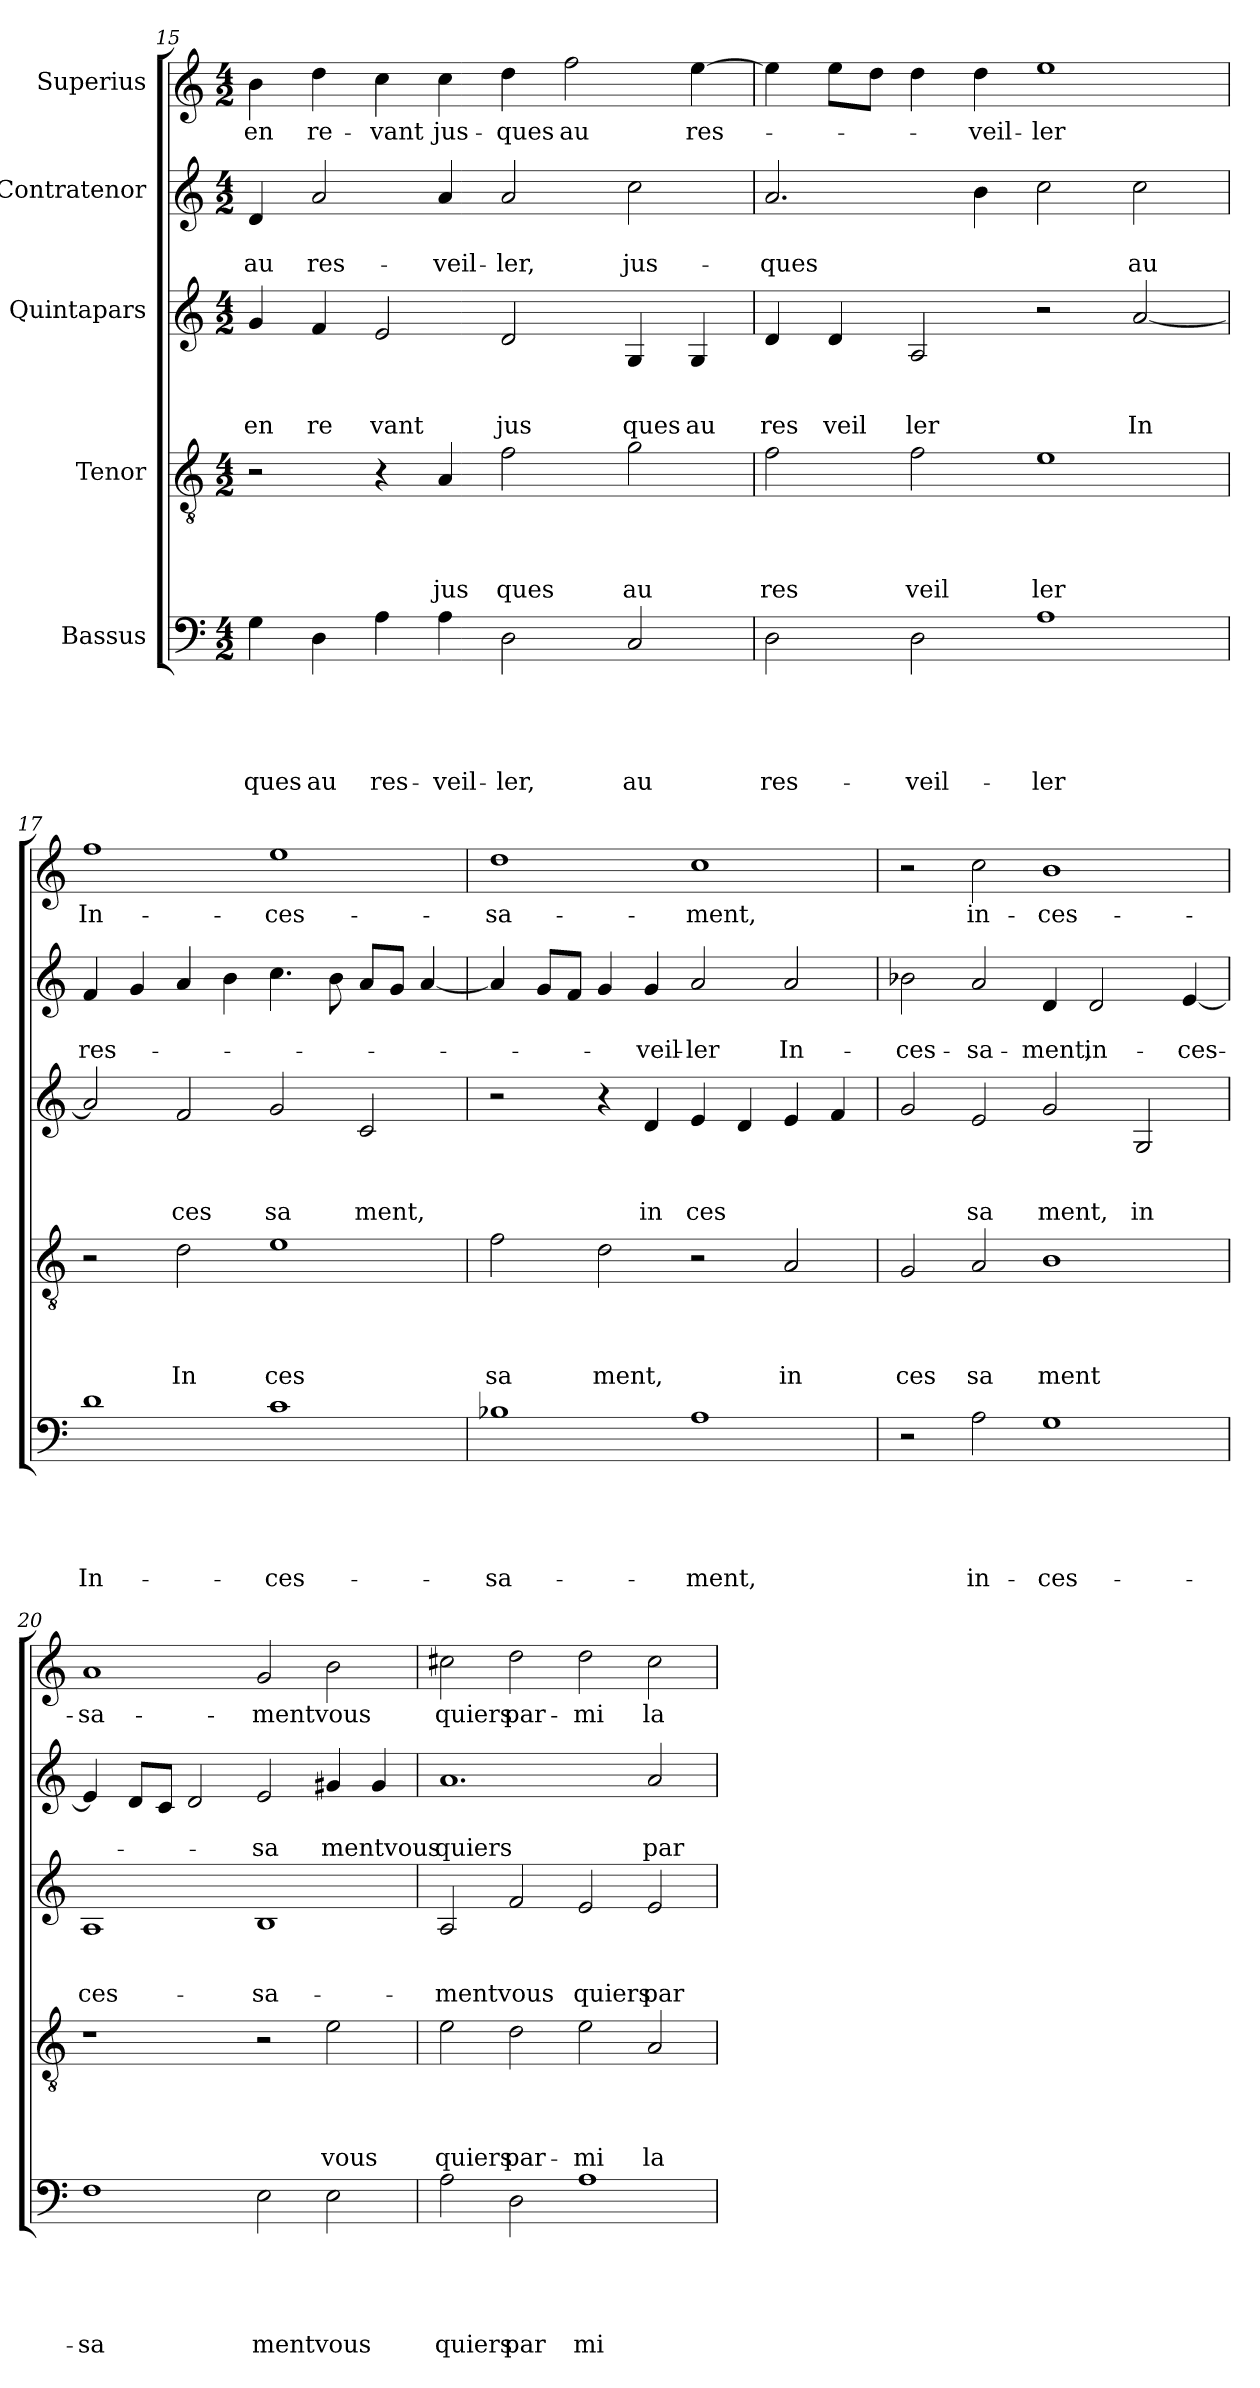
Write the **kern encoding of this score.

**kern	**text	**text	**text	**text	**text	**kern	**text	**text	**text	**text	**kern	**text	**text	**text	**kern	**text	**text	**kern	**text
*part5	*part5	*part5	*part5	*part5	*part5	*part4	*part4	*part4	*part4	*part4	*part3	*part3	*part3	*part3	*part2	*part2	*part2	*part1	*part1
*staff5	*staff5	*staff5	*staff5	*staff5	*staff5	*staff4	*staff4	*staff4	*staff4	*staff4	*staff3	*staff3	*staff3	*staff3	*staff2	*staff2	*staff2	*staff1	*staff1
*I"Bassus	*	*	*	*	*	*I"Tenor	*	*	*	*	*I"Quintapars	*	*	*	*I"Contratenor	*	*	*I"Superius	*
!!LO:PB:g=z
*clefF4	*	*	*	*	*	*clefGv2	*	*	*	*	*clefG2	*	*	*	*clefG2	*	*	*clefG2	*
*k[]	*	*	*	*	*	*k[]	*	*	*	*	*k[]	*	*	*	*k[]	*	*	*k[]	*
*C:	*	*	*	*	*	*C:	*	*	*	*	*C:	*	*	*	*C:	*	*	*C:	*
*M4/2	*	*	*	*	*	*M4/2	*	*	*	*	*M4/2	*	*	*	*M4/2	*	*	*M4/2	*
=15	=15	=15	=15	=15	=15	=15	=15	=15	=15	=15	=15	=15	=15	=15	=15	=15	=15	=15	=15
!	!	!	!	!	!LO:LY:b	!	!	!	!	!	!	!	!	!LO:LY:b	!	!	!LO:LY:b	!	!LO:LY:b
4G\	.	.	.	.	ques	2r	.	.	.	.	4g/	.	.	en	4d/	.	au	4b\	en
!	!	!	!	!	!LO:LY:b	!	!	!	!	!	!	!	!	!LO:LY:b	!	!	!LO:LY:b	!	!LO:LY:b
4D\	.	.	.	.	au	.	.	.	.	.	4f/	.	.	re	2a/	.	res-	4dd\	re-
!	!	!	!	!	!LO:LY:b	!	!	!	!	!	!	!	!	!LO:LY:b	!	!	!	!	!LO:LY:b
4A\	.	.	.	.	res-	4r	.	.	.	.	2e/	.	.	vant	.	.	.	4cc\	-vant
!	!	!	!	!	!LO:LY:b	!	!	!	!	!LO:LY:b	!	!	!	!	!	!	!LO:LY:b	!	!LO:LY:b
4A\	.	.	.	.	-veil-	4A/	.	.	.	jus	.	.	.	.	4a/	.	-veil-	4cc\	jus-
!	!	!	!	!	!LO:LY:b	!	!	!	!	!LO:LY:b	!	!	!	!LO:LY:b	!	!	!LO:LY:b	!	!LO:LY:b
2D\	.	.	.	.	-ler,	2f\	.	.	.	ques	2d/	.	.	jus	2a/	.	-ler,	4dd\	-ques
!	!	!	!	!	!	!	!	!	!	!	!	!	!	!	!	!	!	!	!LO:LY:b
.	.	.	.	.	.	.	.	.	.	.	.	.	.	.	.	.	.	2ff\	au
!	!	!	!	!	!LO:LY:b	!	!	!	!	!LO:LY:b	!	!	!	!LO:LY:b	!	!	!LO:LY:b	!	!
2C/	.	.	.	.	au	2g\	.	.	.	au	4G/	.	.	ques	2cc\	.	jus-	.	.
!	!	!	!	!	!	!	!	!	!	!	!	!	!	!LO:LY:b	!	!	!	!	!LO:LY:b
.	.	.	.	.	.	.	.	.	.	.	4G/	.	.	au	.	.	.	[>4ee\	res-
=16	=16	=16	=16	=16	=16	=16	=16	=16	=16	=16	=16	=16	=16	=16	=16	=16	=16	=16	=16
!	!	!	!	!	!LO:LY:b	!	!	!	!	!LO:LY:b	!	!	!	!LO:LY:b	!	!	!LO:LY:b	!	!
2D\	.	.	.	.	res-	2f\	.	.	.	res	4d/	.	.	res	2.a/	.	-ques	4ee\]	.
!	!	!	!	!	!	!	!	!	!	!	!	!	!	!LO:LY:b	!	!	!	!	!
.	.	.	.	.	.	.	.	.	.	.	4d/	.	.	veil	.	.	.	8ee\L	.
.	.	.	.	.	.	.	.	.	.	.	.	.	.	.	.	.	.	8dd\J	.
!	!	!	!	!	!LO:LY:b	!	!	!	!	!LO:LY:b	!	!	!	!LO:LY:b	!	!	!	!	!
2D\	.	.	.	.	-veil-	2f\	.	.	.	veil	2A/	.	.	ler	.	.	.	4dd\	.
!	!	!	!	!	!	!	!	!	!	!	!	!	!	!	!	!	!	!	!LO:LY:b
.	.	.	.	.	.	.	.	.	.	.	.	.	.	.	4b\	.	.	4dd\	-veil-
!	!	!	!	!	!LO:LY:b	!	!	!	!	!LO:LY:b	!	!	!	!	!	!	!	!	!LO:LY:b
1A	.	.	.	.	-ler	1e	.	.	.	ler	2r	.	.	.	2cc\	.	.	1ee	-ler
!	!	!	!	!	!	!	!	!	!	!	!	!	!	!LO:LY:b	!	!	!LO:LY:b	!	!
.	.	.	.	.	.	.	.	.	.	.	[<2a/	.	.	In	2cc\	.	au	.	.
=17	=17	=17	=17	=17	=17	=17	=17	=17	=17	=17	=17	=17	=17	=17	=17	=17	=17	=17	=17
!	!	!	!	!	!LO:LY:b	!	!	!	!	!	!	!	!	!	!	!	!LO:LY:b	!	!LO:LY:b
1d	.	.	.	.	In-	2r	.	.	.	.	2a/]	.	.	.	4f/	.	res-	1ff	In-
.	.	.	.	.	.	.	.	.	.	.	.	.	.	.	4g/	.	.	.	.
!	!	!	!	!	!	!	!	!	!	!LO:LY:b	!	!	!	!LO:LY:b	!	!	!	!	!
.	.	.	.	.	.	2d\	.	.	.	In	2f/	.	.	ces	4a/	.	.	.	.
.	.	.	.	.	.	.	.	.	.	.	.	.	.	.	4b\	.	.	.	.
!	!	!	!	!	!LO:LY:b	!	!	!	!	!LO:LY:b	!	!	!	!LO:LY:b	!	!	!	!	!LO:LY:b
1c	.	.	.	.	-ces-	1e	.	.	.	ces	2g/	.	.	sa	4.cc\	.	.	1ee	-ces-
.	.	.	.	.	.	.	.	.	.	.	.	.	.	.	8b\	.	.	.	.
!	!	!	!	!	!	!	!	!	!	!	!	!	!	!LO:LY:b	!	!	!	!	!
.	.	.	.	.	.	.	.	.	.	.	2c/	.	.	ment,	8a/L	.	.	.	.
.	.	.	.	.	.	.	.	.	.	.	.	.	.	.	8g/J	.	.	.	.
.	.	.	.	.	.	.	.	.	.	.	.	.	.	.	[<4a/	.	.	.	.
=18	=18	=18	=18	=18	=18	=18	=18	=18	=18	=18	=18	=18	=18	=18	=18	=18	=18	=18	=18
!	!	!	!	!	!LO:LY:b	!	!	!	!	!LO:LY:b	!	!	!	!	!	!	!	!	!LO:LY:b
1B-X	.	.	.	.	-sa-	2f\	.	.	.	sa	2r	.	.	.	4a/]	.	.	1dd	-sa-
.	.	.	.	.	.	.	.	.	.	.	.	.	.	.	8g/L	.	.	.	.
.	.	.	.	.	.	.	.	.	.	.	.	.	.	.	8f/J	.	.	.	.
!	!	!	!	!	!	!	!	!	!	!LO:LY:b	!	!	!	!	!	!	!	!	!
.	.	.	.	.	.	2d\	.	.	.	ment,	4r	.	.	.	4g/	.	.	.	.
!	!	!	!	!	!	!	!	!	!	!	!	!	!	!LO:LY:b	!	!	!LO:LY:b	!	!
.	.	.	.	.	.	.	.	.	.	.	4d/	.	.	in	4g/	.	-veil-	.	.
!	!	!	!	!	!LO:LY:b	!	!	!	!	!	!	!	!	!LO:LY:b	!	!	!LO:LY:b	!	!LO:LY:b
1A	.	.	.	.	-ment,	2r	.	.	.	.	4e/	.	.	ces	2a/	.	-ler	1cc	-ment,
.	.	.	.	.	.	.	.	.	.	.	4d/	.	.	.	.	.	.	.	.
!	!	!	!	!	!	!	!	!	!	!LO:LY:b	!	!	!	!	!	!	!LO:LY:b	!	!
.	.	.	.	.	.	2A/	.	.	.	in	4e/	.	.	.	2a/	.	In-	.	.
.	.	.	.	.	.	.	.	.	.	.	4f/	.	.	.	.	.	.	.	.
=19	=19	=19	=19	=19	=19	=19	=19	=19	=19	=19	=19	=19	=19	=19	=19	=19	=19	=19	=19
!	!	!	!	!	!	!	!	!	!	!LO:LY:b	!	!	!	!	!	!	!LO:LY:b	!	!
2r	.	.	.	.	.	2G/	.	.	.	ces	2g/	.	.	.	2b-X\	.	-ces-	2r	.
!	!	!	!	!	!LO:LY:b	!	!	!	!	!LO:LY:b	!	!	!	!LO:LY:b	!	!	!LO:LY:b	!	!LO:LY:b
2A\	.	.	.	.	in-	2A/	.	.	.	sa	2e/	.	.	sa	2a/	.	-sa-	2cc\	in-
!	!	!	!	!	!LO:LY:b	!	!	!	!	!LO:LY:b	!	!	!	!LO:LY:b	!	!	!LO:LY:b	!	!LO:LY:b
1G	.	.	.	.	-ces-	1B	.	.	.	ment	2g/	.	.	ment,	4d/	.	-ment,	1b	-ces-
!	!	!	!	!	!	!	!	!	!	!	!	!	!	!	!	!	!LO:LY:b	!	!
.	.	.	.	.	.	.	.	.	.	.	.	.	.	.	2d/	.	in-	.	.
!	!	!	!	!	!	!	!	!	!	!	!	!	!	!LO:LY:b	!	!	!	!	!
.	.	.	.	.	.	.	.	.	.	.	2G/	.	.	in	.	.	.	.	.
!	!	!	!	!	!	!	!	!	!	!	!	!	!	!	!	!	!LO:LY:b	!	!
.	.	.	.	.	.	.	.	.	.	.	.	.	.	.	[<4e/	.	-ces-	.	.
!!LO:LB:g=z
=20	=20	=20	=20	=20	=20	=20	=20	=20	=20	=20	=20	=20	=20	=20	=20	=20	=20	=20	=20
!	!	!	!	!	!LO:LY:b	!	!	!	!	!	!	!	!	!LO:LY:b	!	!	!	!	!LO:LY:b
1F	.	.	.	.	-sa	1r	.	.	.	.	1A	.	.	ces-	4e/]	.	.	1a	-sa-
.	.	.	.	.	.	.	.	.	.	.	.	.	.	.	8d/L	.	.	.	.
.	.	.	.	.	.	.	.	.	.	.	.	.	.	.	8c/J	.	.	.	.
.	.	.	.	.	.	.	.	.	.	.	.	.	.	.	2d/	.	.	.	.
!	!	!	!	!	!LO:LY:b	!	!	!	!	!	!	!	!	!LO:LY:b	!	!	!LO:LY:b	!	!LO:LY:b
2E\	.	.	.	.	mentvous	2r	.	.	.	.	1B	.	.	-sa-	2e/	.	-sa	2g/	-mentvous
!	!	!	!	!	!	!	!	!	!	!LO:LY:b	!	!	!	!	!	!	!LO:LY:b	!	!
2E\	.	.	.	.	.	2e\	.	.	.	vous	.	.	.	.	4g#X/	.	mentvous	2b\	.
.	.	.	.	.	.	.	.	.	.	.	.	.	.	.	4g#/	.	.	.	.
=21	=21	=21	=21	=21	=21	=21	=21	=21	=21	=21	=21	=21	=21	=21	=21	=21	=21	=21	=21
!	!	!	!	!	!LO:LY:b	!	!	!	!	!LO:LY:b	!	!	!	!LO:LY:b	!	!	!LO:LY:b	!	!LO:LY:b
2A\	.	.	.	.	quiers	2e\	.	.	.	quiers	2A/	.	.	-mentvous	1.a	.	quiers	2cc#X\	quiers
!	!	!	!	!	!LO:LY:b	!	!	!	!	!LO:LY:b	!	!	!	!	!	!	!	!	!LO:LY:b
2D\	.	.	.	.	par	2d\	.	.	.	par-	2f/	.	.	.	.	.	.	2dd\	par-
!	!	!	!	!	!LO:LY:b	!	!	!	!	!LO:LY:b	!	!	!	!LO:LY:b	!	!	!	!	!LO:LY:b
1A	.	.	.	.	mi	2e\	.	.	.	-mi	2e/	.	.	quiers	.	.	.	2dd\	-mi
!	!	!	!	!	!	!	!	!	!	!LO:LY:b	!	!	!	!LO:LY:b	!	!	!LO:LY:b	!	!LO:LY:b
.	.	.	.	.	.	2A/	.	.	.	la	2e/	.	.	par-	2a/	.	par	2cc#\	la
=	=	=	=	=	=	=	=	=	=	=	=	=	=	=	=	=	=	=	=
*-	*-	*-	*-	*-	*-	*-	*-	*-	*-	*-	*-	*-	*-	*-	*-	*-	*-	*-	*-
